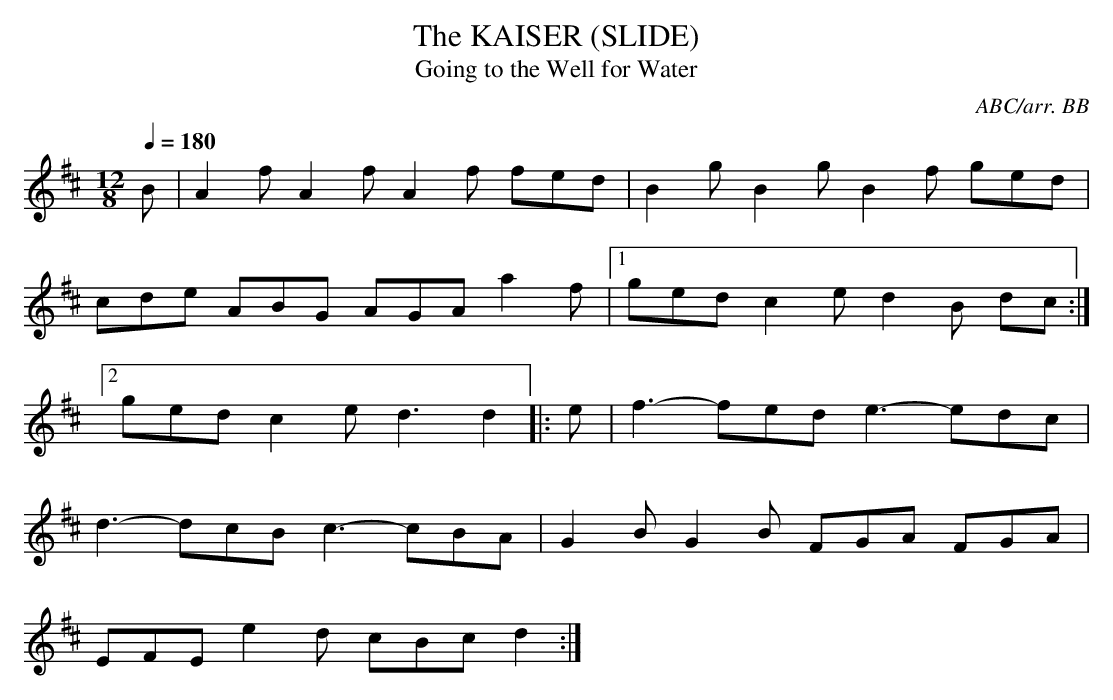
X:1
T:KAISER (SLIDE), The
T:Going to the Well for Water
C:ABC/arr. BB
Q:1/4=180
M:12/8
L:1/8
K:D
B|A2f A2f A2f fed|B2g B2g B2f ged|
cde ABG AGA a2f|1 ged c2e d2B dc:|
[2 ged c2e d3 d2||:e|f3-fed e3-edc|
d3-dcB c3-cBA|G2B G2B FGA FGA|
EFE e2d cBc d2:|
